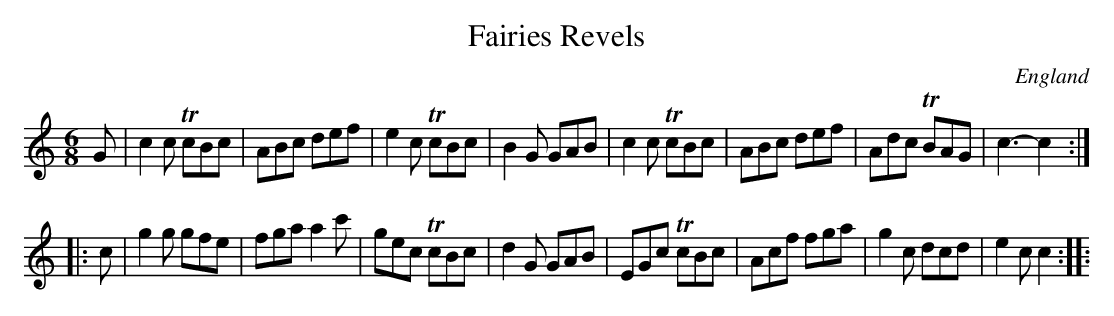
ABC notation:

X:1
T:Fairies Revels
L:1/8
M:6/8
O:England
K:C
G |\
c2c TcBc | ABc def | e2c TcBc | B2G GAB |\
c2c TcBc | ABc def | Adc TBAG | c3-c2 ::
c |\
g2g gfe | fga a2c' | gec TcBc | d2G GAB |\
EGc TcBc | Acf fga | g2c dcd | e2c c2 ::
